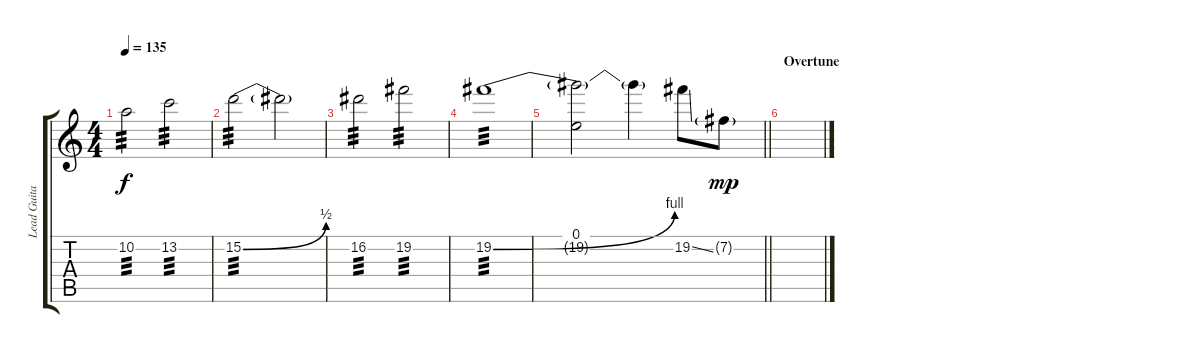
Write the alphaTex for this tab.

\track ("Lead Guitar" "Lead Guita") {instrument distortionguitar}
\staff {score tabs}
\tuning (E4 B3 G3 D3 A2 E2) {hide}
\ts (4 4)
\tempo 135
\clef g2
\ks c
10.2.2{tp 3 dy f} 13.2.2{tp 3} |
15.2{be (bend 0 0 60 2)}.2{tp 3} 15.2{t}.2 |
16.2.2{tp 3} 19.2.2{tp 3} |
19.2{be (bend 0 0 60 4)}.1{tp 3} |
\barLineRight lightlight
(0.1 19.2{t}).2 19.2{t}.4 19.2{ss}.8 7.2{g}.8{dy mp} |
\section ("" "Overtune")
